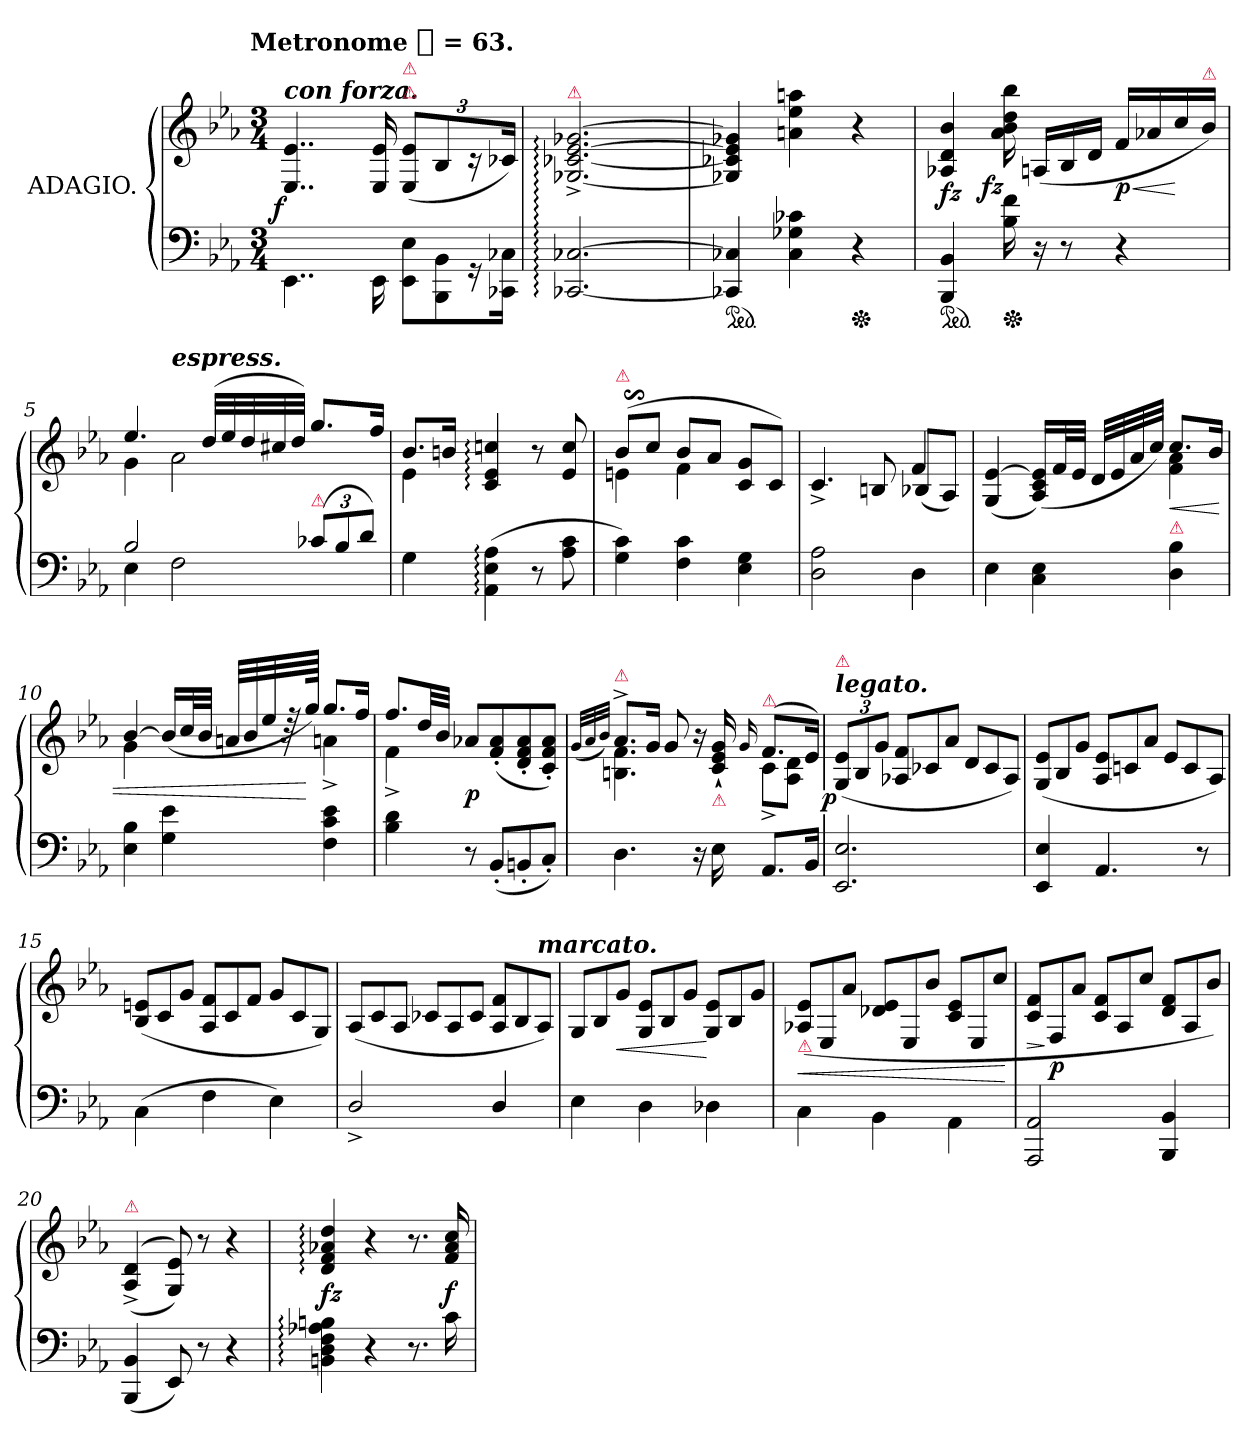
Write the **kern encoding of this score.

**kern	**kern	**dynam
*part1	*part1	*part1
*staff2	*staff1	*staff1/2
*I"ADAGIO.	*	*
*clefF4	*clefG2	*
*k[b-e-a-]	*k[b-e-a-]	*
!!LO:TX:omd:t=Metronome [quarter] = 63.
*M3/4	*M3/4	*
*MM63	*MM63	*
=1	=1	=1
!	!LO:TX:a:Bi:t=con forza.	!
!	!	!LO:DY:rj
4..EE-\	4..E-/ 4..e-/	f
16EE-\	16E-/ 16e-/	.
*Xtuplet	*	*
!	!LO:TX:a:color=crimson:t=⚠	!
!	!LO:TX:a:color=crimson:t=⚠	!
12EE-\ 12E-\L	(>12E-/ 12e-/L	.
12BBB-\ 12BB-\	12B-/	.
24r	24r	.
24CC-X 24C-XJk	24c-XJk)	.
=2	=2	=2
!	!LO:TX:a:color=crimson:t=⚠	!
[2.CC-X:: [2.C-X::	[2.G-X::^< [2.c-X::^< [2.e-::^< [2.g-X::^<	.
=3	=3	=3
*ped	*	*
4CC-X] 4C-X]	4G-X] 4c-X] 4e-] 4g-X]	.
4C- 4G-X 4c-X	4an 4ee- 4aan	.
*Xped	*	*
4r	4r	.
=4	=4	=4
*ped	*	*
4BBB- 4BB-	4A-X 4d 4b-	fz
!	!	!LO:DY:rj
*Xped	*	*
16B- 16f	16a- 16b- 16dd 16bb-	fz
16r	(<16AnLL	.
8r	16B-	.
.	16dJJ	.
4r	16fLL	< p
.	16a-X	.
.	16cc	[
!	!LO:TX:a:color=crimson:t=⚠	!
.	16b-JJ)	.
=5	=5	=5
*^	*^	*
2B-	4E-	4.ee-	4g	.
!	!	!	!LO:TX:a:Bi:t=espress.	!
.	2F	.	2a-	.
*	*	*Xtuplet	*	*
.	.	(<40ddLLL	.	.
.	.	40ee-	.	.
.	.	40dd	.	.
.	.	40cc#X	.	.
.	.	40ddJJJ)	.	.
*tuplet	*	*	*	*
!LO:TX:a:color=crimson:t=⚠	!	!	!	!
(<12c-X/L	.	8.ggL	.	.
12B-	.	.	.	.
12dJ)	.	.	.	.
.	.	16ffJk	.	.
*v	*v	*	*	*
=6	=6	=6	=6
4G	8.b-L	4e-	.
.	16bnJk	.	.
(>4AA-: 4E-: 4A-:	4c: 4e-: 4ccn:	2rAyy	.
8r	8r	.	.
8A- 8c	8e- 8cc	.	.
=7	=7	=7	=7
!	!LO:TX:a:color=crimson:t=⚠	!	!
4G 4c)	(>8b-$SSL	4en	.
.	8ccJ	.	.
4F 4c	8b-L	4f	.
.	8a-J	.	.
4E- 4G	8c 8gL	4rFyy	.
.	8cJ)	.	.
=8	=8	=8	=8
2D 2A-	4.c^<	2rFyy	.
.	8Bn	.	.
4D	4f	(>8B-XL	.
.	.	8A-/J)	.
=9	=9	=9	=9
4E-	(<4G [4e-	2rDyy	.
4C 4E-	(<16A- 16c 16e-]LL)	.	.
.	32fL	.	.
.	32e-JJJ	.	.
.	32dLLL	.	.
.	32e-	.	.
.	32a-	.	.
.	32ccJJJ)	.	.
!	!LO:TX:b:Bi:color=crimson:t=⚠	!	!
!	!	!	!LO:HP:b
4D 4B-	8.ccL	4f 4a-	<
.	16b-Jk	.	.
=10	=10	=10	=10
4E- 4B-	[4b-	4g	.
4G 4e-	(<16b-/LL]	4reyy	.
.	32cc/L	.	.
.	32b-/JJJ	.	.
.	32an/LLL	.	.
.	32b-/	.	.
.	32ee-/	.	.
.	64rdd	.	.
.	64gg/JJJk)	.	[
4F 4c 4e-	8.ggL	4an^<	.
.	16ffJk	.	.
=11	=11	=11	=11
4B- 4d	8.ffL	4f^<	.
.	32ddLL	.	.
.	32b-JJJ	.	.
8r	8a-XL	2rcyy	p
(<8BB-'<L	(<8f'< 8a-'<	.	.
8BBn'<	8d'< 8f'< 8a-'<	.	.
8C'<J)	8c'< 8f'< 8a-'<J)	.	.
=12	=12	=12	=12
.	(<32qqg/LLL	.	.
.	32qqa-/	.	.
.	32qqb-/JJJ)	.	.
!	!LO:TX:a:color=crimson:t=⚠	!	!
4.D	8.a-^>L	4.Bn 4.f	.
.	16gJk	.	.
.	8g	.	.
16r	16r	16rcyy	.
!	!LO:TX:b:color=crimson:t=⚠	!	!
16E-	16c`< 16e-`< 16g`<	16rddyy	.
.	16qqg/	.	.
!	!LO:TX:a:color=crimson:t=⚠	!	!
8.AA-L	(>8.fL	8c^<L	.
.	.	8A- 8dJ	.
16BB-Jk	16e-Jk)	.	.
*	*v	*v	*
=13	=13	=13
*	*tuplet	*
!	!LO:TX:a:Bi:t=legato.	!
!	!LO:TX:a:color=crimson:t=⚠	!
!	!	!LO:DY:rj
2.EE- 2.E-	(>12G 12e-L	p
.	12B-	.
.	12gJ	.
*	*Xtuplet	*
.	12A-X 12fL	.
.	12c-X	.
.	12a-J	.
.	12dL	.
.	12c-	.
.	12A-J)	.
=14	=14	=14
4EE- 4E-	(>12G 12e-L	.
.	12B-	.
.	12gJ	.
4.AA-	12A- 12e-L	.
.	12cn	.
.	12a-J	.
.	12e-L	.
.	12c	.
8r	.	.
.	12A-J)	.
=15	=15	=15
(>4C\	(>12B- 12enL	.
.	12c	.
.	12gJ	.
4F	12A- 12fL	.
.	12c	.
.	12fJ	.
4E-)	12gL	.
.	12c	.
.	12GJ)	.
=16	=16	=16
2D^>/	(<12A-L	.
.	12c	.
.	12A-J	.
.	12c-XL	.
.	12A-	.
.	12c-J	.
4D/	12A- 12fL	.
.	12B-	.
!	!LO:TX:a:Bi:t=marcato.	!
.	12A-J)	.
=17	=17	=17
4E-	12GL	.
.	12B-	.
.	12gJ	<
4D	12G 12e-L	.
.	12B-	.
.	12gJ	.
4D-X	12G 12e-L	[
.	12B-	.
.	12gJ	.
=18	=18	=18
!	!LO:TX:b:Bi:color=crimson:t=⚠	!
!	!	!LO:HP:b
4C\	(>12A-X 12e-L	<
.	12E-/	.
.	12a-J	.
4BB-\	12d-X 12e-L	.
.	12E-/	.
.	12b-J	.
4AA-\	12c 12e-L	.
.	12E-/	.
.	12ccJ	.
.	.	[
=19	=19	=19
2AAA- 2AA-	12c 12fL	>
.	12F	] p
.	12a-J	.
.	12c 12fL	.
.	12A-	.
.	12ccJ	.
4BBB- 4BB-	12d 12fL	.
.	12A-	.
.	12b-J)	.
=20	=20	=20
!	!LO:TX:a:color=crimson:t=⚠	!
(<4BBB- 4BB-	(<(>4A-^< 4d^<	.
8EE-)	8G 8e-))	.
8r	8r	.
4r	4r	.
=21	=21	=21
4BBn: 4D: 4F: 4A-X: 4Bn:	4d: 4f: 4a-X: 4dd:	fz
4r	4r	.
8.r	8.r	.
16c	16f 16a- 16cc	f
=	=	=
*-	*-	*-
